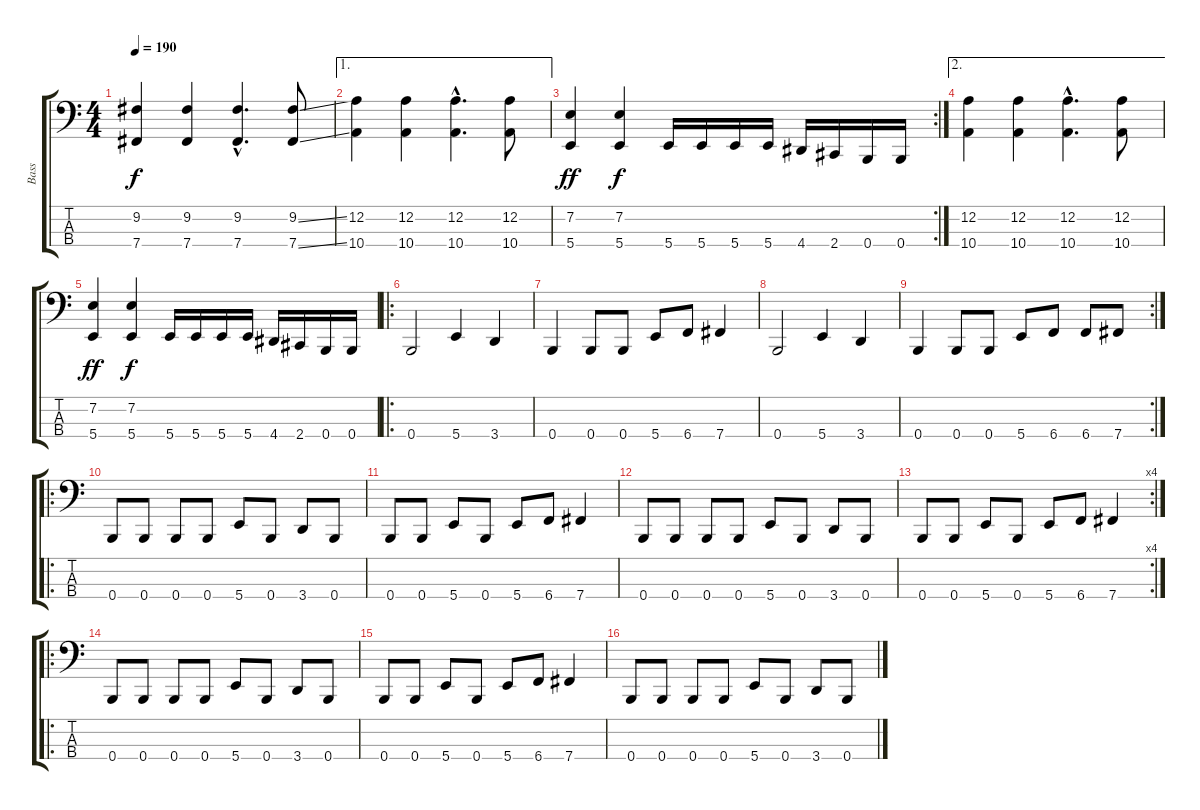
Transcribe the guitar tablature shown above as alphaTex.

\track ("Bass" "Bass") {instrument electricbasspick}
\staff {score tabs}
\tuning (D2 A1 E1 B0) {hide}
\ts (4 4)
\tempo 190
\clef f4
\ks c
(9.2 7.4).4{dy f} (9.2 7.4).4 (9.2{hac} 7.4{hac}).4{d} (9.2{ss} 7.4{ss}).8 |
\ae 1
(12.2 10.4).4 (12.2 10.4).4 (12.2{hac} 10.4{hac}).4{d} (12.2 10.4).8 |
\rc 2
(7.2 5.4).4{dy ff} (7.2 5.4).4{dy f} 5.4.16 5.4.16 5.4.16 5.4.16 4.4.16 2.4.16 0.4.16 0.4.16 |
\ae 2
(12.2 10.4).4 (12.2 10.4).4 (12.2{hac} 10.4{hac}).4{d} (12.2 10.4).8 |
(7.2 5.4).4{dy ff} (7.2 5.4).4{dy f} 5.4.16 5.4.16 5.4.16 5.4.16 4.4.16 2.4.16 0.4.16 0.4.16 |
\ro
0.4.2 5.4.4 3.4.4 |
0.4.4 0.4.8 0.4.8 5.4.8 6.4.8 7.4.4 |
0.4.2 5.4.4 3.4.4 |
\rc 2
0.4.4 0.4.8 0.4.8 5.4.8 6.4.8 6.4.8 7.4.8 |
\ro
0.4.8 0.4.8 0.4.8 0.4.8 5.4.8 0.4.8 3.4.8 0.4.8 |
0.4.8 0.4.8 5.4.8 0.4.8 5.4.8 6.4.8 7.4.4 |
0.4.8 0.4.8 0.4.8 0.4.8 5.4.8 0.4.8 3.4.8 0.4.8 |
\rc 4
0.4.8 0.4.8 5.4.8 0.4.8 5.4.8 6.4.8 7.4.4 |
\ro
0.4.8 0.4.8 0.4.8 0.4.8 5.4.8 0.4.8 3.4.8 0.4.8 |
0.4.8 0.4.8 5.4.8 0.4.8 5.4.8 6.4.8 7.4.4 |
0.4.8 0.4.8 0.4.8 0.4.8 5.4.8 0.4.8 3.4.8 0.4.8
